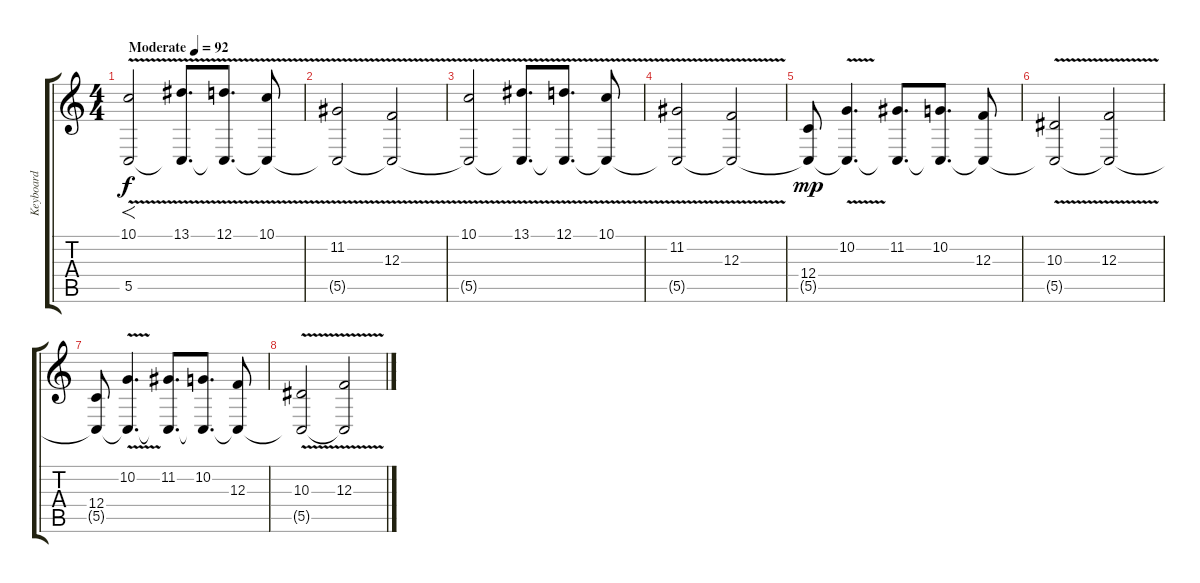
\track ("Keyboard" "Keyboard") {instrument churchorgan}
\staff {score tabs}
\tuning (D4 A3 F3 C3 G2 C2) {hide}
\ts (4 4)
\tempo (92 "Moderate")
\clef g2
\ks c
(10.1{v} 5.5).2{f dy f instrument churchorgan} (13.1{v} 5.5{t}).8{d} (12.1{v} 5.5{t}).8{d} (10.1{v} 5.5{t}).8 |
(11.2{v} 5.5{t}).2 (12.3{v} 5.5{t}).2 |
(10.1{v} 5.5{t}).2 (13.1{v} 5.5{t}).8{d} (12.1{v} 5.5{t}).8{d} (10.1{v} 5.5{t}).8 |
(11.2{v} 5.5{t}).2 (12.3{v} 5.5{t}).2 |
(12.4 5.5{t}).8{dy mp} (10.2{v} 5.5{t}).4{d} (11.2 5.5{t}).8{d} (10.2 5.5{t}).8{d} (12.3 5.5{t}).8 |
(10.3{v} 5.5{t}).2 (12.3{v} 5.5{t}).2 |
(12.4 5.5{t}).8 (10.2{v} 5.5{t}).4{d} (11.2 5.5{t}).8{d} (10.2 5.5{t}).8{d} (12.3 5.5{t}).8 |
(10.3{v} 5.5{t}).2 (12.3{v} 5.5{t}).2
